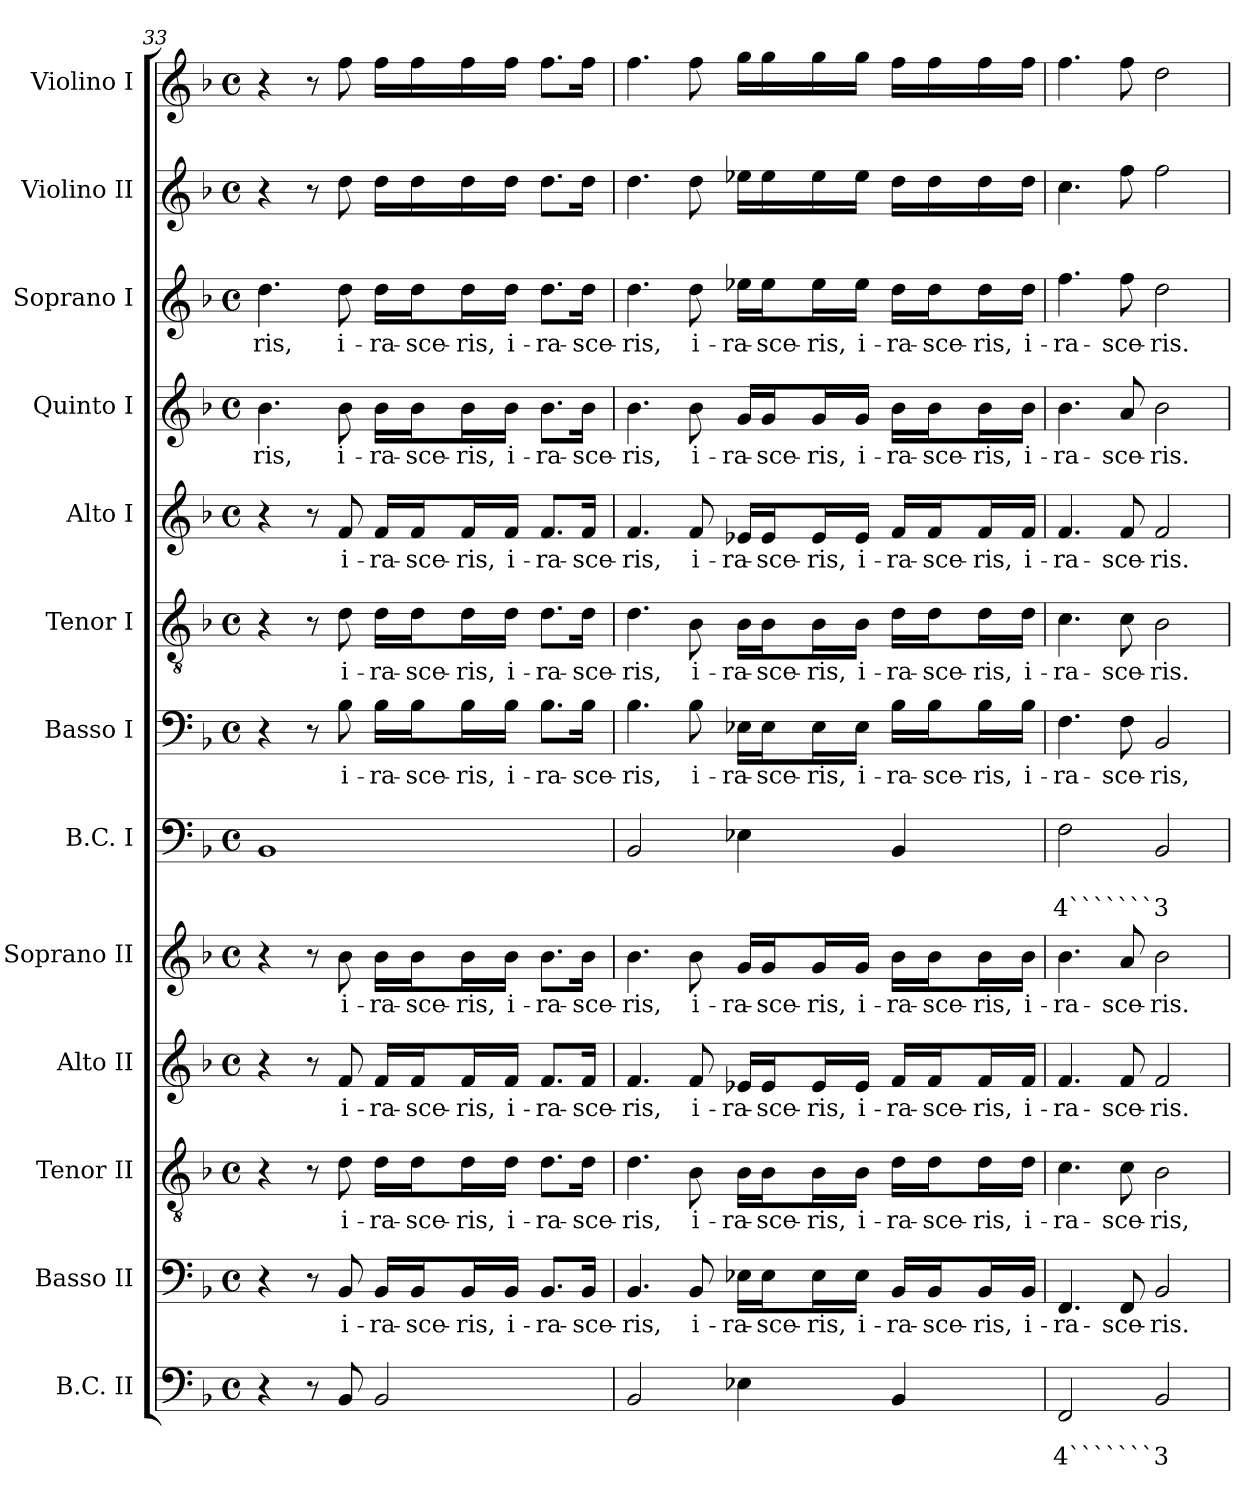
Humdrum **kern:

**kern	**text	**text	**kern	**text	**kern	**text	**kern	**text	**kern	**text	**kern	**text	**text	**kern	**text	**kern	**text	**kern	**text	**kern	**text	**kern	**text	**kern	**kern
*part13	*part13	*part13	*part12	*part12	*part11	*part11	*part10	*part10	*part9	*part9	*part8	*part8	*part8	*part7	*part7	*part6	*part6	*part5	*part5	*part4	*part4	*part3	*part3	*part2	*part1
*staff13	*staff13	*staff13	*staff12	*staff12	*staff11	*staff11	*staff10	*staff10	*staff9	*staff9	*staff8	*staff8	*staff8	*staff7	*staff7	*staff6	*staff6	*staff5	*staff5	*staff4	*staff4	*staff3	*staff3	*staff2	*staff1
*I"B.C. II	*	*	*I"Basso II	*	*I"Tenor II	*	*I"Alto II	*	*I"Soprano II	*	*I"B.C. I	*	*	*I"Basso I	*	*I"Tenor I	*	*I"Alto I	*	*I"Quinto I	*	*I"Soprano I	*	*I"Violino II	*I"Violino I
*I'BC2	*	*	*I'B 2	*	*I'T 2	*	*I'A 2	*	*I'S 2	*	*I'BC1	*	*	*I'B 1	*	*I'T 1	*	*I'A 1	*	*I'Q 1	*	*I'S 1	*	*I'Vln. II	*I'Vln. I
*clefF4	*	*	*clefF4	*	*clefGv2	*	*clefG2	*	*clefG2	*	*clefF4	*	*	*clefF4	*	*clefGv2	*	*clefG2	*	*clefG2	*	*clefG2	*	*clefG2	*clefG2
*k[b-]	*	*	*k[b-]	*	*k[b-]	*	*k[b-]	*	*k[b-]	*	*k[b-]	*	*	*k[b-]	*	*k[b-]	*	*k[b-]	*	*k[b-]	*	*k[b-]	*	*k[b-]	*k[b-]
*F:	*	*	*F:	*	*F:	*	*F:	*	*F:	*	*F:	*	*	*F:	*	*F:	*	*F:	*	*F:	*	*F:	*	*F:	*F:
*M4/4	*	*	*M4/4	*	*M4/4	*	*M4/4	*	*M4/4	*	*M4/4	*	*	*M4/4	*	*M4/4	*	*M4/4	*	*M4/4	*	*M4/4	*	*M4/4	*M4/4
*met(c)	*	*	*met(c)	*	*met(c)	*	*met(c)	*	*met(c)	*	*met(c)	*	*	*met(c)	*	*met(c)	*	*met(c)	*	*met(c)	*	*met(c)	*	*met(c)	*met(c)
=33	=33	=33	=33	=33	=33	=33	=33	=33	=33	=33	=33	=33	=33	=33	=33	=33	=33	=33	=33	=33	=33	=33	=33	=33	=33
!	!	!	!	!	!	!	!	!	!	!	!	!	!	!	!	!	!	!	!	!	!LO:LY:b	!	!	!	!
!	!	!	!	!	!	!	!	!	!	!	!	!	!	!	!	!	!	!	!	!	!	!	!LO:LY:b	!	!
4r	.	.	4r	.	4r	.	4r	.	4r	.	1BB-	.	.	4r	.	4r	.	4r	.	4.b-\	-ris,	4.dd\	-ris,	4r	4r
8r	.	.	8r	.	8r	.	8r	.	8r	.	.	.	.	8r	.	8r	.	8r	.	.	.	.	.	8r	8r
!	!	!	!	!LO:LY:b	!	!	!	!	!	!	!	!	!	!	!	!	!	!	!	!	!	!	!	!	!
!	!	!	!	!	!	!LO:LY:b	!	!	!	!	!	!	!	!	!	!	!	!	!	!	!	!	!	!	!
!	!	!	!	!	!	!	!	!LO:LY:b	!	!	!	!	!	!	!	!	!	!	!	!	!	!	!	!	!
!	!	!	!	!	!	!	!	!	!	!LO:LY:b	!	!	!	!	!	!	!	!	!	!	!	!	!	!	!
!	!	!	!	!	!	!	!	!	!	!	!	!	!	!	!LO:LY:b	!	!	!	!	!	!	!	!	!	!
!	!	!	!	!	!	!	!	!	!	!	!	!	!	!	!	!	!LO:LY:b	!	!	!	!	!	!	!	!
!	!	!	!	!	!	!	!	!	!	!	!	!	!	!	!	!	!	!	!LO:LY:b	!	!	!	!	!	!
!	!	!	!	!	!	!	!	!	!	!	!	!	!	!	!	!	!	!	!	!	!LO:LY:b	!	!	!	!
!	!	!	!	!	!	!	!	!	!	!	!	!	!	!	!	!	!	!	!	!	!	!	!LO:LY:b	!	!
8BB-/	.	.	8BB-/	i-	8d\	i-	8f/	i-	8b-\	i-	.	.	.	8B-\	i-	8d\	i-	8f/	i-	8b-\	i-	8dd\	i-	8dd\	8ff\
!	!	!	!	!LO:LY:b	!	!	!	!	!	!	!	!	!	!	!	!	!	!	!	!	!	!	!	!	!
!	!	!	!	!	!	!LO:LY:b	!	!	!	!	!	!	!	!	!	!	!	!	!	!	!	!	!	!	!
!	!	!	!	!	!	!	!	!LO:LY:b	!	!	!	!	!	!	!	!	!	!	!	!	!	!	!	!	!
!	!	!	!	!	!	!	!	!	!	!LO:LY:b	!	!	!	!	!	!	!	!	!	!	!	!	!	!	!
!	!	!	!	!	!	!	!	!	!	!	!	!	!	!	!LO:LY:b	!	!	!	!	!	!	!	!	!	!
!	!	!	!	!	!	!	!	!	!	!	!	!	!	!	!	!	!LO:LY:b	!	!	!	!	!	!	!	!
!	!	!	!	!	!	!	!	!	!	!	!	!	!	!	!	!	!	!	!LO:LY:b	!	!	!	!	!	!
!	!	!	!	!	!	!	!	!	!	!	!	!	!	!	!	!	!	!	!	!	!LO:LY:b	!	!	!	!
!	!	!	!	!	!	!	!	!	!	!	!	!	!	!	!	!	!	!	!	!	!	!	!LO:LY:b	!	!
2BB-/	.	.	16BB-/LL	-ra-	16d\LL	-ra-	16f/LL	-ra-	16b-\LL	-ra-	.	.	.	16B-\LL	-ra-	16d\LL	-ra-	16f/LL	-ra-	16b-\LL	-ra-	16dd\LL	-ra-	16dd\LL	16ff\LL
!	!	!	!	!LO:LY:b	!	!	!	!	!	!	!	!	!	!	!	!	!	!	!	!	!	!	!	!	!
!	!	!	!	!	!	!LO:LY:b	!	!	!	!	!	!	!	!	!	!	!	!	!	!	!	!	!	!	!
!	!	!	!	!	!	!	!	!LO:LY:b	!	!	!	!	!	!	!	!	!	!	!	!	!	!	!	!	!
!	!	!	!	!	!	!	!	!	!	!LO:LY:b	!	!	!	!	!	!	!	!	!	!	!	!	!	!	!
!	!	!	!	!	!	!	!	!	!	!	!	!	!	!	!LO:LY:b	!	!	!	!	!	!	!	!	!	!
!	!	!	!	!	!	!	!	!	!	!	!	!	!	!	!	!	!LO:LY:b	!	!	!	!	!	!	!	!
!	!	!	!	!	!	!	!	!	!	!	!	!	!	!	!	!	!	!	!LO:LY:b	!	!	!	!	!	!
!	!	!	!	!	!	!	!	!	!	!	!	!	!	!	!	!	!	!	!	!	!LO:LY:b	!	!	!	!
!	!	!	!	!	!	!	!	!	!	!	!	!	!	!	!	!	!	!	!	!	!	!	!LO:LY:b	!	!
.	.	.	16BB-/J	-sce-	16d\J	-sce-	16f/J	-sce-	16b-\J	-sce-	.	.	.	16B-\J	-sce-	16d\J	-sce-	16f/J	-sce-	16b-\J	-sce-	16dd\J	-sce-	16dd\	16ff\
!	!	!	!	!LO:LY:b	!	!	!	!	!	!	!	!	!	!	!	!	!	!	!	!	!	!	!	!	!
!	!	!	!	!	!	!LO:LY:b	!	!	!	!	!	!	!	!	!	!	!	!	!	!	!	!	!	!	!
!	!	!	!	!	!	!	!	!LO:LY:b	!	!	!	!	!	!	!	!	!	!	!	!	!	!	!	!	!
!	!	!	!	!	!	!	!	!	!	!LO:LY:b	!	!	!	!	!	!	!	!	!	!	!	!	!	!	!
!	!	!	!	!	!	!	!	!	!	!	!	!	!	!	!LO:LY:b	!	!	!	!	!	!	!	!	!	!
!	!	!	!	!	!	!	!	!	!	!	!	!	!	!	!	!	!LO:LY:b	!	!	!	!	!	!	!	!
!	!	!	!	!	!	!	!	!	!	!	!	!	!	!	!	!	!	!	!LO:LY:b	!	!	!	!	!	!
!	!	!	!	!	!	!	!	!	!	!	!	!	!	!	!	!	!	!	!	!	!LO:LY:b	!	!	!	!
!	!	!	!	!	!	!	!	!	!	!	!	!	!	!	!	!	!	!	!	!	!	!	!LO:LY:b	!	!
.	.	.	16BB-/L	-ris,	16d\L	-ris,	16f/L	-ris,	16b-\L	-ris,	.	.	.	16B-\L	-ris,	16d\L	-ris,	16f/L	-ris,	16b-\L	-ris,	16dd\L	-ris,	16dd\	16ff\
!	!	!	!	!LO:LY:b	!	!	!	!	!	!	!	!	!	!	!	!	!	!	!	!	!	!	!	!	!
!	!	!	!	!	!	!LO:LY:b	!	!	!	!	!	!	!	!	!	!	!	!	!	!	!	!	!	!	!
!	!	!	!	!	!	!	!	!LO:LY:b	!	!	!	!	!	!	!	!	!	!	!	!	!	!	!	!	!
!	!	!	!	!	!	!	!	!	!	!LO:LY:b	!	!	!	!	!	!	!	!	!	!	!	!	!	!	!
!	!	!	!	!	!	!	!	!	!	!	!	!	!	!	!LO:LY:b	!	!	!	!	!	!	!	!	!	!
!	!	!	!	!	!	!	!	!	!	!	!	!	!	!	!	!	!LO:LY:b	!	!	!	!	!	!	!	!
!	!	!	!	!	!	!	!	!	!	!	!	!	!	!	!	!	!	!	!LO:LY:b	!	!	!	!	!	!
!	!	!	!	!	!	!	!	!	!	!	!	!	!	!	!	!	!	!	!	!	!LO:LY:b	!	!	!	!
!	!	!	!	!	!	!	!	!	!	!	!	!	!	!	!	!	!	!	!	!	!	!	!LO:LY:b	!	!
.	.	.	16BB-/JJ	i-	16d\JJ	i-	16f/JJ	i-	16b-\JJ	i-	.	.	.	16B-\JJ	i-	16d\JJ	i-	16f/JJ	i-	16b-\JJ	i-	16dd\JJ	i-	16dd\JJ	16ff\JJ
!	!	!	!	!LO:LY:b	!	!	!	!	!	!	!	!	!	!	!	!	!	!	!	!	!	!	!	!	!
!	!	!	!	!	!	!LO:LY:b	!	!	!	!	!	!	!	!	!	!	!	!	!	!	!	!	!	!	!
!	!	!	!	!	!	!	!	!LO:LY:b	!	!	!	!	!	!	!	!	!	!	!	!	!	!	!	!	!
!	!	!	!	!	!	!	!	!	!	!LO:LY:b	!	!	!	!	!	!	!	!	!	!	!	!	!	!	!
!	!	!	!	!	!	!	!	!	!	!	!	!	!	!	!LO:LY:b	!	!	!	!	!	!	!	!	!	!
!	!	!	!	!	!	!	!	!	!	!	!	!	!	!	!	!	!LO:LY:b	!	!	!	!	!	!	!	!
!	!	!	!	!	!	!	!	!	!	!	!	!	!	!	!	!	!	!	!LO:LY:b	!	!	!	!	!	!
!	!	!	!	!	!	!	!	!	!	!	!	!	!	!	!	!	!	!	!	!	!LO:LY:b	!	!	!	!
!	!	!	!	!	!	!	!	!	!	!	!	!	!	!	!	!	!	!	!	!	!	!	!LO:LY:b	!	!
.	.	.	8.BB-/L	-ra-	8.d\L	-ra-	8.f/L	-ra-	8.b-\L	-ra-	.	.	.	8.B-\L	-ra-	8.d\L	-ra-	8.f/L	-ra-	8.b-\L	-ra-	8.dd\L	-ra-	8.dd\L	8.ff\L
!	!	!	!	!LO:LY:b	!	!	!	!	!	!	!	!	!	!	!	!	!	!	!	!	!	!	!	!	!
!	!	!	!	!	!	!LO:LY:b	!	!	!	!	!	!	!	!	!	!	!	!	!	!	!	!	!	!	!
!	!	!	!	!	!	!	!	!LO:LY:b	!	!	!	!	!	!	!	!	!	!	!	!	!	!	!	!	!
!	!	!	!	!	!	!	!	!	!	!LO:LY:b	!	!	!	!	!	!	!	!	!	!	!	!	!	!	!
!	!	!	!	!	!	!	!	!	!	!	!	!	!	!	!LO:LY:b	!	!	!	!	!	!	!	!	!	!
!	!	!	!	!	!	!	!	!	!	!	!	!	!	!	!	!	!LO:LY:b	!	!	!	!	!	!	!	!
!	!	!	!	!	!	!	!	!	!	!	!	!	!	!	!	!	!	!	!LO:LY:b	!	!	!	!	!	!
!	!	!	!	!	!	!	!	!	!	!	!	!	!	!	!	!	!	!	!	!	!LO:LY:b	!	!	!	!
!	!	!	!	!	!	!	!	!	!	!	!	!	!	!	!	!	!	!	!	!	!	!	!LO:LY:b	!	!
.	.	.	16BB-/Jk	-sce-	16d\Jk	-sce-	16f/Jk	-sce-	16b-\Jk	-sce-	.	.	.	16B-\Jk	-sce-	16d\Jk	-sce-	16f/Jk	-sce-	16b-\Jk	-sce-	16dd\Jk	-sce-	16dd\Jk	16ff\Jk
=34	=34	=34	=34	=34	=34	=34	=34	=34	=34	=34	=34	=34	=34	=34	=34	=34	=34	=34	=34	=34	=34	=34	=34	=34	=34
!	!	!	!	!LO:LY:b	!	!	!	!	!	!	!	!	!	!	!	!	!	!	!	!	!	!	!	!	!
!	!	!	!	!	!	!LO:LY:b	!	!	!	!	!	!	!	!	!	!	!	!	!	!	!	!	!	!	!
!	!	!	!	!	!	!	!	!LO:LY:b	!	!	!	!	!	!	!	!	!	!	!	!	!	!	!	!	!
!	!	!	!	!	!	!	!	!	!	!LO:LY:b	!	!	!	!	!	!	!	!	!	!	!	!	!	!	!
!	!	!	!	!	!	!	!	!	!	!	!	!	!	!	!LO:LY:b	!	!	!	!	!	!	!	!	!	!
!	!	!	!	!	!	!	!	!	!	!	!	!	!	!	!	!	!LO:LY:b	!	!	!	!	!	!	!	!
!	!	!	!	!	!	!	!	!	!	!	!	!	!	!	!	!	!	!	!LO:LY:b	!	!	!	!	!	!
!	!	!	!	!	!	!	!	!	!	!	!	!	!	!	!	!	!	!	!	!	!LO:LY:b	!	!	!	!
!	!	!	!	!	!	!	!	!	!	!	!	!	!	!	!	!	!	!	!	!	!	!	!LO:LY:b	!	!
2BB-/	.	.	4.BB-/	-ris,	4.d\	-ris,	4.f/	-ris,	4.b-\	-ris,	2BB-/	.	.	4.B-\	-ris,	4.d\	-ris,	4.f/	-ris,	4.b-\	-ris,	4.dd\	-ris,	4.dd\	4.ff\
!	!	!	!	!LO:LY:b	!	!	!	!	!	!	!	!	!	!	!	!	!	!	!	!	!	!	!	!	!
!	!	!	!	!	!	!LO:LY:b	!	!	!	!	!	!	!	!	!	!	!	!	!	!	!	!	!	!	!
!	!	!	!	!	!	!	!	!LO:LY:b	!	!	!	!	!	!	!	!	!	!	!	!	!	!	!	!	!
!	!	!	!	!	!	!	!	!	!	!LO:LY:b	!	!	!	!	!	!	!	!	!	!	!	!	!	!	!
!	!	!	!	!	!	!	!	!	!	!	!	!	!	!	!LO:LY:b	!	!	!	!	!	!	!	!	!	!
!	!	!	!	!	!	!	!	!	!	!	!	!	!	!	!	!	!LO:LY:b	!	!	!	!	!	!	!	!
!	!	!	!	!	!	!	!	!	!	!	!	!	!	!	!	!	!	!	!LO:LY:b	!	!	!	!	!	!
!	!	!	!	!	!	!	!	!	!	!	!	!	!	!	!	!	!	!	!	!	!LO:LY:b	!	!	!	!
!	!	!	!	!	!	!	!	!	!	!	!	!	!	!	!	!	!	!	!	!	!	!	!LO:LY:b	!	!
.	.	.	8BB-/	i-	8B-\	i-	8f/	i-	8b-\	i-	.	.	.	8B-\	i-	8B-\	i-	8f/	i-	8b-\	i-	8dd\	i-	8dd\	8ff\
!	!	!	!	!LO:LY:b	!	!	!	!	!	!	!	!	!	!	!	!	!	!	!	!	!	!	!	!	!
!	!	!	!	!	!	!LO:LY:b	!	!	!	!	!	!	!	!	!	!	!	!	!	!	!	!	!	!	!
!	!	!	!	!	!	!	!	!LO:LY:b	!	!	!	!	!	!	!	!	!	!	!	!	!	!	!	!	!
!	!	!	!	!	!	!	!	!	!	!LO:LY:b	!	!	!	!	!	!	!	!	!	!	!	!	!	!	!
!	!	!	!	!	!	!	!	!	!	!	!	!	!	!	!LO:LY:b	!	!	!	!	!	!	!	!	!	!
!	!	!	!	!	!	!	!	!	!	!	!	!	!	!	!	!	!LO:LY:b	!	!	!	!	!	!	!	!
!	!	!	!	!	!	!	!	!	!	!	!	!	!	!	!	!	!	!	!LO:LY:b	!	!	!	!	!	!
!	!	!	!	!	!	!	!	!	!	!	!	!	!	!	!	!	!	!	!	!	!LO:LY:b	!	!	!	!
!	!	!	!	!	!	!	!	!	!	!	!	!	!	!	!	!	!	!	!	!	!	!	!LO:LY:b	!	!
4E-X\	.	.	16E-X\LL	-ra-	16B-\LL	-ra-	16e-X/LL	-ra-	16g/LL	-ra-	4E-X\	.	.	16E-X\LL	-ra-	16B-\LL	-ra-	16e-X/LL	-ra-	16g/LL	-ra-	16ee-X\LL	-ra-	16ee-X\LL	16gg\LL
!	!	!	!	!LO:LY:b	!	!	!	!	!	!	!	!	!	!	!	!	!	!	!	!	!	!	!	!	!
!	!	!	!	!	!	!LO:LY:b	!	!	!	!	!	!	!	!	!	!	!	!	!	!	!	!	!	!	!
!	!	!	!	!	!	!	!	!LO:LY:b	!	!	!	!	!	!	!	!	!	!	!	!	!	!	!	!	!
!	!	!	!	!	!	!	!	!	!	!LO:LY:b	!	!	!	!	!	!	!	!	!	!	!	!	!	!	!
!	!	!	!	!	!	!	!	!	!	!	!	!	!	!	!LO:LY:b	!	!	!	!	!	!	!	!	!	!
!	!	!	!	!	!	!	!	!	!	!	!	!	!	!	!	!	!LO:LY:b	!	!	!	!	!	!	!	!
!	!	!	!	!	!	!	!	!	!	!	!	!	!	!	!	!	!	!	!LO:LY:b	!	!	!	!	!	!
!	!	!	!	!	!	!	!	!	!	!	!	!	!	!	!	!	!	!	!	!	!LO:LY:b	!	!	!	!
!	!	!	!	!	!	!	!	!	!	!	!	!	!	!	!	!	!	!	!	!	!	!	!LO:LY:b	!	!
.	.	.	16E-\J	-sce-	16B-\J	-sce-	16e-/J	-sce-	16g/J	-sce-	.	.	.	16E-\J	-sce-	16B-\J	-sce-	16e-/J	-sce-	16g/J	-sce-	16ee-\J	-sce-	16ee-\	16gg\
!	!	!	!	!LO:LY:b	!	!	!	!	!	!	!	!	!	!	!	!	!	!	!	!	!	!	!	!	!
!	!	!	!	!	!	!LO:LY:b	!	!	!	!	!	!	!	!	!	!	!	!	!	!	!	!	!	!	!
!	!	!	!	!	!	!	!	!LO:LY:b	!	!	!	!	!	!	!	!	!	!	!	!	!	!	!	!	!
!	!	!	!	!	!	!	!	!	!	!LO:LY:b	!	!	!	!	!	!	!	!	!	!	!	!	!	!	!
!	!	!	!	!	!	!	!	!	!	!	!	!	!	!	!LO:LY:b	!	!	!	!	!	!	!	!	!	!
!	!	!	!	!	!	!	!	!	!	!	!	!	!	!	!	!	!LO:LY:b	!	!	!	!	!	!	!	!
!	!	!	!	!	!	!	!	!	!	!	!	!	!	!	!	!	!	!	!LO:LY:b	!	!	!	!	!	!
!	!	!	!	!	!	!	!	!	!	!	!	!	!	!	!	!	!	!	!	!	!LO:LY:b	!	!	!	!
!	!	!	!	!	!	!	!	!	!	!	!	!	!	!	!	!	!	!	!	!	!	!	!LO:LY:b	!	!
.	.	.	16E-\L	-ris,	16B-\L	-ris,	16e-/L	-ris,	16g/L	-ris,	.	.	.	16E-\L	-ris,	16B-\L	-ris,	16e-/L	-ris,	16g/L	-ris,	16ee-\L	-ris,	16ee-\	16gg\
!	!	!	!	!LO:LY:b	!	!	!	!	!	!	!	!	!	!	!	!	!	!	!	!	!	!	!	!	!
!	!	!	!	!	!	!LO:LY:b	!	!	!	!	!	!	!	!	!	!	!	!	!	!	!	!	!	!	!
!	!	!	!	!	!	!	!	!LO:LY:b	!	!	!	!	!	!	!	!	!	!	!	!	!	!	!	!	!
!	!	!	!	!	!	!	!	!	!	!LO:LY:b	!	!	!	!	!	!	!	!	!	!	!	!	!	!	!
!	!	!	!	!	!	!	!	!	!	!	!	!	!	!	!LO:LY:b	!	!	!	!	!	!	!	!	!	!
!	!	!	!	!	!	!	!	!	!	!	!	!	!	!	!	!	!LO:LY:b	!	!	!	!	!	!	!	!
!	!	!	!	!	!	!	!	!	!	!	!	!	!	!	!	!	!	!	!LO:LY:b	!	!	!	!	!	!
!	!	!	!	!	!	!	!	!	!	!	!	!	!	!	!	!	!	!	!	!	!LO:LY:b	!	!	!	!
!	!	!	!	!	!	!	!	!	!	!	!	!	!	!	!	!	!	!	!	!	!	!	!LO:LY:b	!	!
.	.	.	16E-\JJ	i-	16B-\JJ	i-	16e-/JJ	i-	16g/JJ	i-	.	.	.	16E-\JJ	i-	16B-\JJ	i-	16e-/JJ	i-	16g/JJ	i-	16ee-\JJ	i-	16ee-\JJ	16gg\JJ
!	!	!	!	!LO:LY:b	!	!	!	!	!	!	!	!	!	!	!	!	!	!	!	!	!	!	!	!	!
!	!	!	!	!	!	!LO:LY:b	!	!	!	!	!	!	!	!	!	!	!	!	!	!	!	!	!	!	!
!	!	!	!	!	!	!	!	!LO:LY:b	!	!	!	!	!	!	!	!	!	!	!	!	!	!	!	!	!
!	!	!	!	!	!	!	!	!	!	!LO:LY:b	!	!	!	!	!	!	!	!	!	!	!	!	!	!	!
!	!	!	!	!	!	!	!	!	!	!	!	!	!	!	!LO:LY:b	!	!	!	!	!	!	!	!	!	!
!	!	!	!	!	!	!	!	!	!	!	!	!	!	!	!	!	!LO:LY:b	!	!	!	!	!	!	!	!
!	!	!	!	!	!	!	!	!	!	!	!	!	!	!	!	!	!	!	!LO:LY:b	!	!	!	!	!	!
!	!	!	!	!	!	!	!	!	!	!	!	!	!	!	!	!	!	!	!	!	!LO:LY:b	!	!	!	!
!	!	!	!	!	!	!	!	!	!	!	!	!	!	!	!	!	!	!	!	!	!	!	!LO:LY:b	!	!
4BB-/	.	.	16BB-/LL	-ra-	16d\LL	-ra-	16f/LL	-ra-	16b-\LL	-ra-	4BB-/	.	.	16B-\LL	-ra-	16d\LL	-ra-	16f/LL	-ra-	16b-\LL	-ra-	16dd\LL	-ra-	16dd\LL	16ff\LL
!	!	!	!	!LO:LY:b	!	!	!	!	!	!	!	!	!	!	!	!	!	!	!	!	!	!	!	!	!
!	!	!	!	!	!	!LO:LY:b	!	!	!	!	!	!	!	!	!	!	!	!	!	!	!	!	!	!	!
!	!	!	!	!	!	!	!	!LO:LY:b	!	!	!	!	!	!	!	!	!	!	!	!	!	!	!	!	!
!	!	!	!	!	!	!	!	!	!	!LO:LY:b	!	!	!	!	!	!	!	!	!	!	!	!	!	!	!
!	!	!	!	!	!	!	!	!	!	!	!	!	!	!	!LO:LY:b	!	!	!	!	!	!	!	!	!	!
!	!	!	!	!	!	!	!	!	!	!	!	!	!	!	!	!	!LO:LY:b	!	!	!	!	!	!	!	!
!	!	!	!	!	!	!	!	!	!	!	!	!	!	!	!	!	!	!	!LO:LY:b	!	!	!	!	!	!
!	!	!	!	!	!	!	!	!	!	!	!	!	!	!	!	!	!	!	!	!	!LO:LY:b	!	!	!	!
!	!	!	!	!	!	!	!	!	!	!	!	!	!	!	!	!	!	!	!	!	!	!	!LO:LY:b	!	!
.	.	.	16BB-/J	-sce-	16d\J	-sce-	16f/J	-sce-	16b-\J	-sce-	.	.	.	16B-\J	-sce-	16d\J	-sce-	16f/J	-sce-	16b-\J	-sce-	16dd\J	-sce-	16dd\	16ff\
!	!	!	!	!LO:LY:b	!	!	!	!	!	!	!	!	!	!	!	!	!	!	!	!	!	!	!	!	!
!	!	!	!	!	!	!LO:LY:b	!	!	!	!	!	!	!	!	!	!	!	!	!	!	!	!	!	!	!
!	!	!	!	!	!	!	!	!LO:LY:b	!	!	!	!	!	!	!	!	!	!	!	!	!	!	!	!	!
!	!	!	!	!	!	!	!	!	!	!LO:LY:b	!	!	!	!	!	!	!	!	!	!	!	!	!	!	!
!	!	!	!	!	!	!	!	!	!	!	!	!	!	!	!LO:LY:b	!	!	!	!	!	!	!	!	!	!
!	!	!	!	!	!	!	!	!	!	!	!	!	!	!	!	!	!LO:LY:b	!	!	!	!	!	!	!	!
!	!	!	!	!	!	!	!	!	!	!	!	!	!	!	!	!	!	!	!LO:LY:b	!	!	!	!	!	!
!	!	!	!	!	!	!	!	!	!	!	!	!	!	!	!	!	!	!	!	!	!LO:LY:b	!	!	!	!
!	!	!	!	!	!	!	!	!	!	!	!	!	!	!	!	!	!	!	!	!	!	!	!LO:LY:b	!	!
.	.	.	16BB-/L	-ris,	16d\L	-ris,	16f/L	-ris,	16b-\L	-ris,	.	.	.	16B-\L	-ris,	16d\L	-ris,	16f/L	-ris,	16b-\L	-ris,	16dd\L	-ris,	16dd\	16ff\
!	!	!	!	!LO:LY:b	!	!	!	!	!	!	!	!	!	!	!	!	!	!	!	!	!	!	!	!	!
!	!	!	!	!	!	!LO:LY:b	!	!	!	!	!	!	!	!	!	!	!	!	!	!	!	!	!	!	!
!	!	!	!	!	!	!	!	!LO:LY:b	!	!	!	!	!	!	!	!	!	!	!	!	!	!	!	!	!
!	!	!	!	!	!	!	!	!	!	!LO:LY:b	!	!	!	!	!	!	!	!	!	!	!	!	!	!	!
!	!	!	!	!	!	!	!	!	!	!	!	!	!	!	!LO:LY:b	!	!	!	!	!	!	!	!	!	!
!	!	!	!	!	!	!	!	!	!	!	!	!	!	!	!	!	!LO:LY:b	!	!	!	!	!	!	!	!
!	!	!	!	!	!	!	!	!	!	!	!	!	!	!	!	!	!	!	!LO:LY:b	!	!	!	!	!	!
!	!	!	!	!	!	!	!	!	!	!	!	!	!	!	!	!	!	!	!	!	!LO:LY:b	!	!	!	!
!	!	!	!	!	!	!	!	!	!	!	!	!	!	!	!	!	!	!	!	!	!	!	!LO:LY:b	!	!
.	.	.	16BB-/JJ	i-	16d\JJ	i-	16f/JJ	i-	16b-\JJ	i-	.	.	.	16B-\JJ	i-	16d\JJ	i-	16f/JJ	i-	16b-\JJ	i-	16dd\JJ	i-	16dd\JJ	16ff\JJ
!!LO:PB:g=z
=35	=35	=35	=35	=35	=35	=35	=35	=35	=35	=35	=35	=35	=35	=35	=35	=35	=35	=35	=35	=35	=35	=35	=35	=35	=35
!	!	!LO:LY:b	!	!	!	!	!	!	!	!	!	!	!	!	!	!	!	!	!	!	!	!	!	!	!
!	!	!	!	!LO:LY:b	!	!	!	!	!	!	!	!	!	!	!	!	!	!	!	!	!	!	!	!	!
!	!	!	!	!	!	!LO:LY:b	!	!	!	!	!	!	!	!	!	!	!	!	!	!	!	!	!	!	!
!	!	!	!	!	!	!	!	!LO:LY:b	!	!	!	!	!	!	!	!	!	!	!	!	!	!	!	!	!
!	!	!	!	!	!	!	!	!	!	!LO:LY:b	!	!	!	!	!	!	!	!	!	!	!	!	!	!	!
!	!	!	!	!	!	!	!	!	!	!	!	!	!LO:LY:b	!	!	!	!	!	!	!	!	!	!	!	!
!	!	!	!	!	!	!	!	!	!	!	!	!	!	!	!LO:LY:b	!	!	!	!	!	!	!	!	!	!
!	!	!	!	!	!	!	!	!	!	!	!	!	!	!	!	!	!LO:LY:b	!	!	!	!	!	!	!	!
!	!	!	!	!	!	!	!	!	!	!	!	!	!	!	!	!	!	!	!LO:LY:b	!	!	!	!	!	!
!	!	!	!	!	!	!	!	!	!	!	!	!	!	!	!	!	!	!	!	!	!LO:LY:b	!	!	!	!
!	!	!	!	!	!	!	!	!	!	!	!	!	!	!	!	!	!	!	!	!	!	!	!LO:LY:b	!	!
2FF/	.	4```````3	4.FF/	-ra-	4.c\	-ra-	4.f/	-ra-	4.b-\	-ra-	2F\	.	4```````3	4.F\	-ra-	4.c\	-ra-	4.f/	-ra-	4.b-\	-ra-	4.ff\	-ra-	4.cc\	4.ff\
!	!	!	!	!LO:LY:b	!	!	!	!	!	!	!	!	!	!	!	!	!	!	!	!	!	!	!	!	!
!	!	!	!	!	!	!LO:LY:b	!	!	!	!	!	!	!	!	!	!	!	!	!	!	!	!	!	!	!
!	!	!	!	!	!	!	!	!LO:LY:b	!	!	!	!	!	!	!	!	!	!	!	!	!	!	!	!	!
!	!	!	!	!	!	!	!	!	!	!LO:LY:b	!	!	!	!	!	!	!	!	!	!	!	!	!	!	!
!	!	!	!	!	!	!	!	!	!	!	!	!	!	!	!LO:LY:b	!	!	!	!	!	!	!	!	!	!
!	!	!	!	!	!	!	!	!	!	!	!	!	!	!	!	!	!LO:LY:b	!	!	!	!	!	!	!	!
!	!	!	!	!	!	!	!	!	!	!	!	!	!	!	!	!	!	!	!LO:LY:b	!	!	!	!	!	!
!	!	!	!	!	!	!	!	!	!	!	!	!	!	!	!	!	!	!	!	!	!LO:LY:b	!	!	!	!
!	!	!	!	!	!	!	!	!	!	!	!	!	!	!	!	!	!	!	!	!	!	!	!LO:LY:b	!	!
.	.	.	8FF/	-sce-	8c\	-sce-	8f/	-sce-	8a/	-sce-	.	.	.	8F\	-sce-	8c\	-sce-	8f/	-sce-	8a/	-sce-	8ff\	-sce-	8ff\	8ff\
!	!	!	!	!LO:LY:b	!	!	!	!	!	!	!	!	!	!	!	!	!	!	!	!	!	!	!	!	!
!	!	!	!	!	!	!LO:LY:b	!	!	!	!	!	!	!	!	!	!	!	!	!	!	!	!	!	!	!
!	!	!	!	!	!	!	!	!LO:LY:b	!	!	!	!	!	!	!	!	!	!	!	!	!	!	!	!	!
!	!	!	!	!	!	!	!	!	!	!LO:LY:b	!	!	!	!	!	!	!	!	!	!	!	!	!	!	!
!	!	!	!	!	!	!	!	!	!	!	!	!	!	!	!LO:LY:b	!	!	!	!	!	!	!	!	!	!
!	!	!	!	!	!	!	!	!	!	!	!	!	!	!	!	!	!LO:LY:b	!	!	!	!	!	!	!	!
!	!	!	!	!	!	!	!	!	!	!	!	!	!	!	!	!	!	!	!LO:LY:b	!	!	!	!	!	!
!	!	!	!	!	!	!	!	!	!	!	!	!	!	!	!	!	!	!	!	!	!LO:LY:b	!	!	!	!
!	!	!	!	!	!	!	!	!	!	!	!	!	!	!	!	!	!	!	!	!	!	!	!LO:LY:b	!	!
2BB-/	.	.	2BB-/	-ris.	2B-\	-ris,	2f/	-ris.	2b-\	-ris.	2BB-/	.	.	2BB-/	-ris,	2B-\	-ris.	2f/	-ris.	2b-\	-ris.	2dd\	-ris.	2ff\	2dd\
=	=	=	=	=	=	=	=	=	=	=	=	=	=	=	=	=	=	=	=	=	=	=	=	=	=
*-	*-	*-	*-	*-	*-	*-	*-	*-	*-	*-	*-	*-	*-	*-	*-	*-	*-	*-	*-	*-	*-	*-	*-	*-	*-
